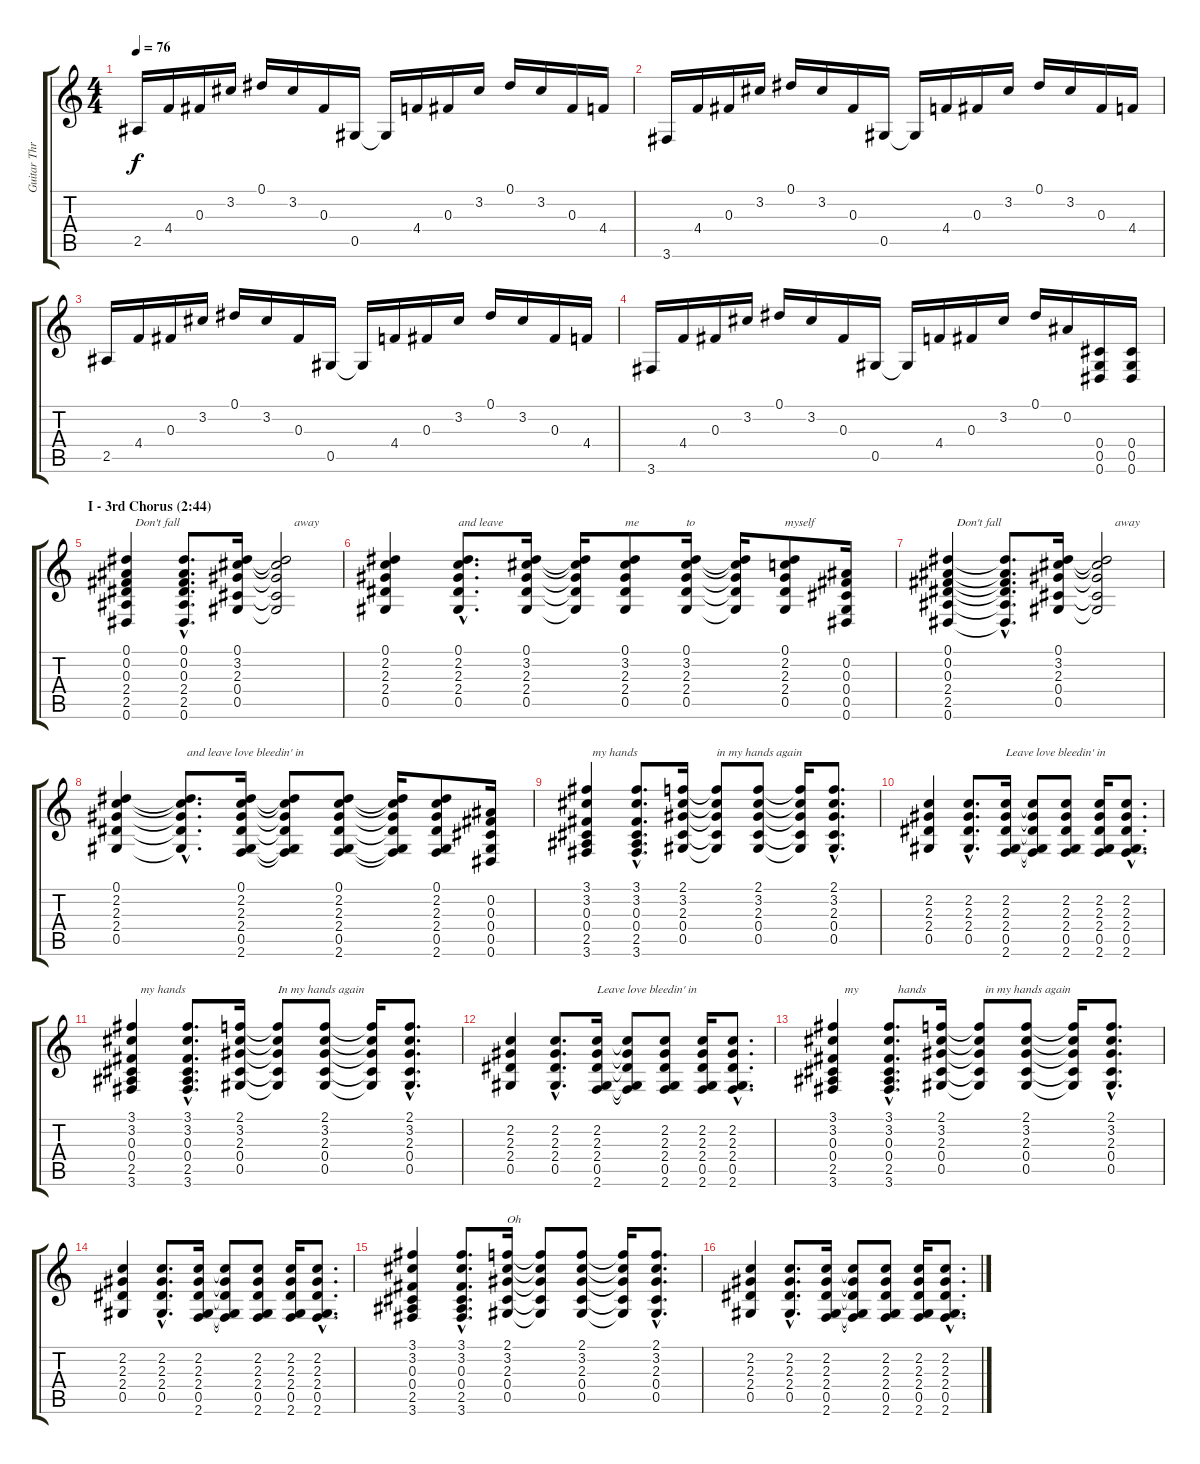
\track ("Guitar Three" "Guitar Thr") {instrument acousticguitarsteel}
\staff {score tabs}
\tuning (Eb4 Bb3 Gb3 Db3 Ab2 Eb2) {hide}
\ts (4 4)
\tempo 76
\clef g2
\ks c
2.5.16{dy f} 4.4.16 0.3.16 3.2.16 0.1.16 3.2.16 0.3.16 0.5.16 0.5{t}.16 4.4.16 0.3.16 3.2.16 0.1.16 3.2.16 0.3.16 4.4.16 |
3.6.16 4.4.16 0.3.16 3.2.16 0.1.16 3.2.16 0.3.16 0.5.16 0.5{t}.16 4.4.16 0.3.16 3.2.16 0.1.16 3.2.16 0.3.16 4.4.16 |
2.5.16 4.4.16 0.3.16 3.2.16 0.1.16 3.2.16 0.3.16 0.5.16 0.5{t}.16 4.4.16 0.3.16 3.2.16 0.1.16 3.2.16 0.3.16 4.4.16 |
3.6.16 4.4.16 0.3.16 3.2.16 0.1.16 3.2.16 0.3.16 0.5.16 0.5{t}.16 4.4.16 0.3.16 3.2.16 0.1.16 0.2.16 (0.4 0.5 0.6).16 (0.4 0.5 0.6).16 |
\section ("" "I - 3rd Chorus (2:44)")
(0.1 0.2 0.3 2.4 2.5 0.6).4{txt "   Don't fall"} (0.1{hac} 0.2{hac} 0.3{hac} 2.4{hac} 2.5{hac} 0.6{hac}).8{d} (0.1 3.2 2.3 0.4 0.5).16 (0.1{t} 3.2{t} 2.3{t} 0.4{t} 0.5{t}).2{txt "      away"} |
(0.1 2.2 2.3 2.4 0.5).4 (0.1{hac} 2.2{hac} 2.3{hac} 2.4{hac} 0.5{hac}).8{d txt "and leave"} (0.1 3.2 2.3 2.4 0.5).16 (0.1{t} 3.2{t} 2.3{t} 2.4{t} 0.5{t}).16 (0.1 3.2 2.3 2.4 0.5).8{txt "me"} (0.1 3.2 2.3 2.4 0.5).16{txt "to"} (0.1{t} 3.2{t} 2.3{t} 2.4{t} 0.5{t}).16 (0.1 2.2 2.3 2.4 0.5).8{txt "myself"} (0.2 0.3 0.4 0.5 0.6).16 |
(0.1 0.2 0.3 2.4 2.5 0.6).4{txt "   Don't fall"} (0.1{hac t} 0.2{hac t} 0.3{hac t} 2.4{hac t} 2.5{hac t} 0.6{hac t}).8{d} (0.1 3.2 2.3 0.4 0.5).16 (0.1{t} 3.2{t} 2.3{t} 0.4{t} 0.5{t}).2{txt "      away"} |
(0.1 2.2 2.3 2.4 0.5).4 (0.1{hac t} 2.2{hac t} 2.3{hac t} 2.4{hac t} 0.5{hac t}).8{d txt "  and leave love bleedin' in"} (0.1 2.2 2.3 2.4 0.5 2.6).16 (0.1{t} 2.2{t} 2.3{t} 2.4{t} 0.5{t} 2.6{t}).8 (0.1 2.2 2.3 2.4 0.5 2.6).8 (0.1{t} 2.2{t} 2.3{t} 2.4{t} 0.5{t} 2.6{t}).16 (0.1 2.2 2.3 2.4 0.5 2.6).8 (0.2 0.3 0.4 0.5 0.6).16 |
(3.1 3.2 0.3 0.4 2.5 3.6).4{txt "  my hands"} (3.1{hac} 3.2{hac} 0.3{hac} 0.4{hac} 2.5{hac} 3.6{hac}).8{d} (2.1 3.2 2.3 0.4 0.5).16 (2.1{t} 3.2{t} 2.3{t} 0.4{t} 0.5{t}).8{txt "in my hands again"} (2.1 3.2 2.3 0.4 0.5).8 (2.1{t} 3.2{t} 2.3{t} 0.4{t} 0.5{t}).16 (2.1{hac} 3.2{hac} 2.3{hac} 0.4{hac} 0.5{hac}).8{d} |
(2.2 2.3 2.4 0.5).4 (2.2{hac} 2.3{hac} 2.4{hac} 0.5{hac}).8{d} (2.2 2.3 2.4 0.5 2.6).16{txt "Leave love bleedin' in"} (2.2{t} 2.3{t} 2.4{t} 0.5{t} 2.6{t}).8 (2.2 2.3 2.4 0.5 2.6).8 (2.2 2.3 2.4 0.5 2.6).16 (2.2{hac} 2.3{hac} 2.4{hac} 0.5{hac} 2.6{hac}).8{d} |
(3.1 3.2 0.3 0.4 2.5 3.6).4{txt "   my hands"} (3.1{hac} 3.2{hac} 0.3{hac} 0.4{hac} 2.5{hac} 3.6{hac}).8{d} (2.1 3.2 2.3 0.4 0.5).16 (2.1{t} 3.2{t} 2.3{t} 0.4{t} 0.5{t}).8{txt "In my hands again"} (2.1 3.2 2.3 0.4 0.5).8 (2.1{t} 3.2{t} 2.3{t} 0.4{t} 0.5{t}).16 (2.1{hac} 3.2{hac} 2.3{hac} 0.4{hac} 0.5{hac}).8{d} |
(2.2 2.3 2.4 0.5).4 (2.2{hac} 2.3{hac} 2.4{hac} 0.5{hac}).8{d} (2.2 2.3 2.4 0.5 2.6).16{txt "Leave love bleedin' in"} (2.2{t} 2.3{t} 2.4{t} 0.5{t} 2.6{t}).8 (2.2 2.3 2.4 0.5 2.6).8 (2.2 2.3 2.4 0.5 2.6).16 (2.2{hac} 2.3{hac} 2.4{hac} 0.5{hac} 2.6{hac}).8{d} |
(3.1 3.2 0.3 0.4 2.5 3.6).4{txt "    my"} (3.1{hac} 3.2{hac} 0.3{hac} 0.4{hac} 2.5{hac} 3.6{hac}).8{d txt "   hands"} (2.1 3.2 2.3 0.4 0.5).16 (2.1{t} 3.2{t} 2.3{t} 0.4{t} 0.5{t}).8{txt "  in my hands again"} (2.1 3.2 2.3 0.4 0.5).8 (2.1{t} 3.2{t} 2.3{t} 0.4{t} 0.5{t}).16 (2.1{hac} 3.2{hac} 2.3{hac} 0.4{hac} 0.5{hac}).8{d} |
(2.2 2.3 2.4 0.5).4 (2.2{hac} 2.3{hac} 2.4{hac} 0.5{hac}).8{d} (2.2 2.3 2.4 0.5 2.6).16 (2.2{t} 2.3{t} 2.4{t} 0.5{t} 2.6{t}).8 (2.2 2.3 2.4 0.5 2.6).8 (2.2 2.3 2.4 0.5 2.6).16 (2.2{hac} 2.3{hac} 2.4{hac} 0.5{hac} 2.6{hac}).8{d} |
(3.1 3.2 0.3 0.4 2.5 3.6).4 (3.1{hac} 3.2{hac} 0.3{hac} 0.4{hac} 2.5{hac} 3.6{hac}).8{d} (2.1 3.2 2.3 0.4 0.5).16{txt "Oh"} (2.1{t} 3.2{t} 2.3{t} 0.4{t} 0.5{t}).8 (2.1 3.2 2.3 0.4 0.5).8 (2.1{t} 3.2{t} 2.3{t} 0.4{t} 0.5{t}).16 (2.1{hac} 3.2{hac} 2.3{hac} 0.4{hac} 0.5{hac}).8{d} |
(2.2 2.3 2.4 0.5).4 (2.2{hac} 2.3{hac} 2.4{hac} 0.5{hac}).8{d} (2.2 2.3 2.4 0.5 2.6).16 (2.2{t} 2.3{t} 2.4{t} 0.5{t} 2.6{t}).8 (2.2 2.3 2.4 0.5 2.6).8 (2.2 2.3 2.4 0.5 2.6).16 (2.2{hac} 2.3{hac} 2.4{hac} 0.5{hac} 2.6{hac}).8{d}
